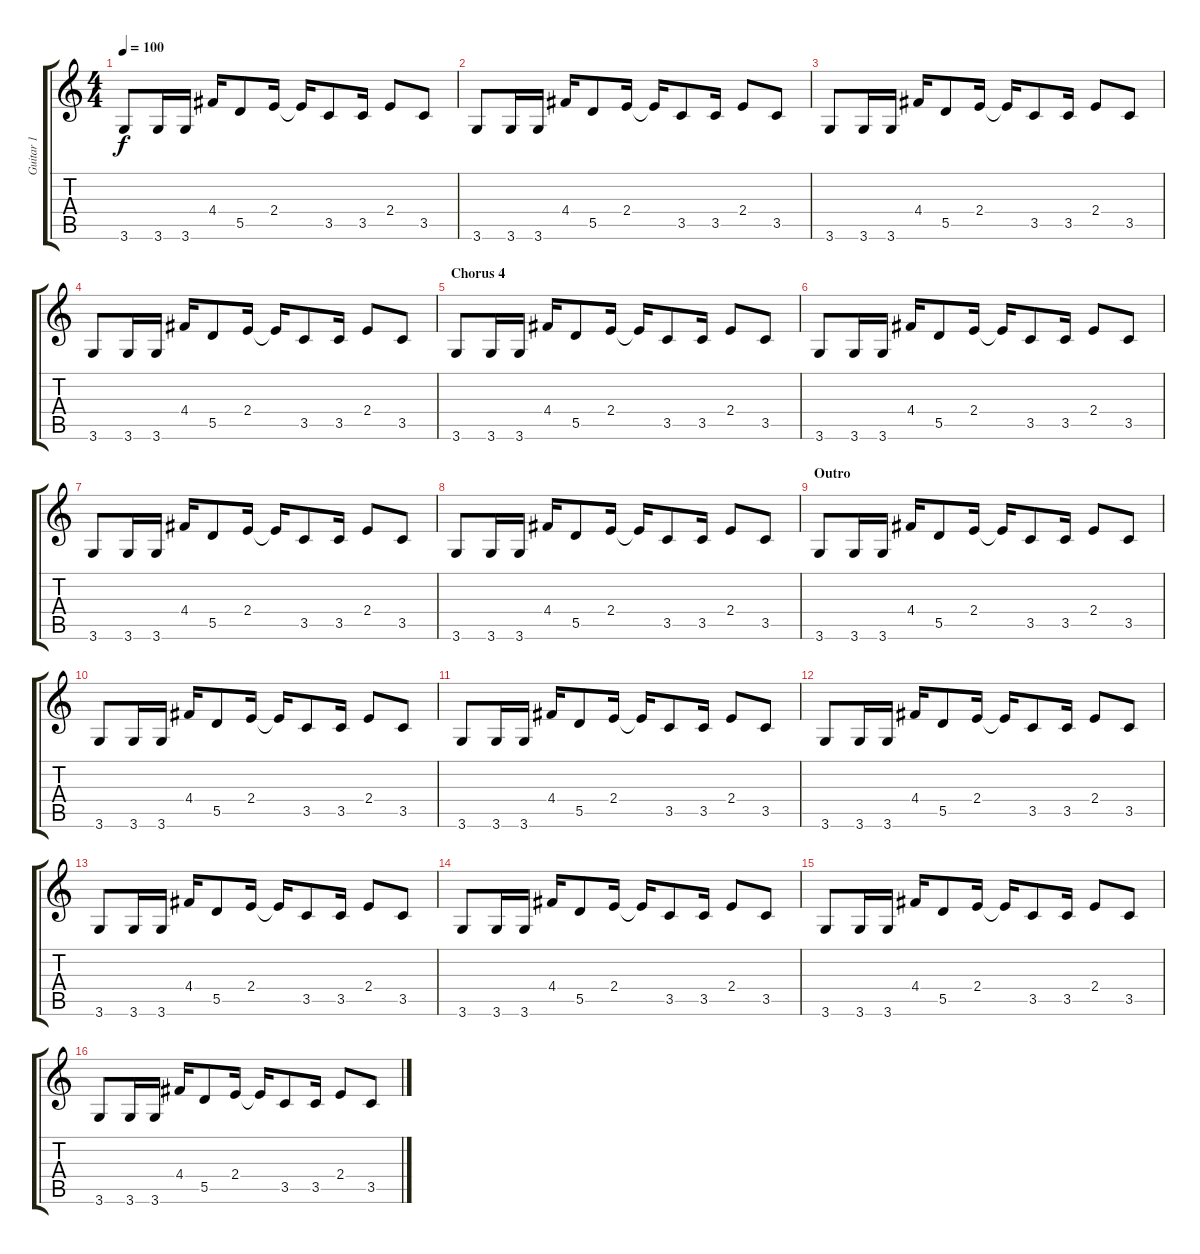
\track ("Guitar 1" "Guitar 1") {instrument electricguitarjazz}
\staff {score tabs}
\tuning (E4 B3 G3 D3 A2 E2) {hide}
\ts (4 4)
\tempo 100
\clef g2
\ks c
3.6.8{dy f volume 14 instrument overdrivenguitar} 3.6.16 3.6.16 4.4.16 5.5.8 2.4.16 2.4{t}.16 3.5.8 3.5.16 2.4.8 3.5.8 |
3.6.8{volume 14 instrument overdrivenguitar} 3.6.16 3.6.16 4.4.16 5.5.8 2.4.16 2.4{t}.16 3.5.8 3.5.16 2.4.8 3.5.8 |
3.6.8{volume 14 instrument overdrivenguitar} 3.6.16 3.6.16 4.4.16 5.5.8 2.4.16 2.4{t}.16 3.5.8 3.5.16 2.4.8 3.5.8 |
3.6.8{volume 14 instrument overdrivenguitar} 3.6.16 3.6.16 4.4.16 5.5.8 2.4.16 2.4{t}.16 3.5.8 3.5.16 2.4.8 3.5.8 |
\section ("" "Chorus 4")
3.6.8{volume 14 instrument overdrivenguitar} 3.6.16 3.6.16 4.4.16 5.5.8 2.4.16 2.4{t}.16 3.5.8 3.5.16 2.4.8 3.5.8 |
3.6.8{volume 14 instrument overdrivenguitar} 3.6.16 3.6.16 4.4.16 5.5.8 2.4.16 2.4{t}.16 3.5.8 3.5.16 2.4.8 3.5.8 |
3.6.8{volume 14 instrument overdrivenguitar} 3.6.16 3.6.16 4.4.16 5.5.8 2.4.16 2.4{t}.16 3.5.8 3.5.16 2.4.8 3.5.8 |
3.6.8{volume 14 instrument overdrivenguitar} 3.6.16 3.6.16 4.4.16 5.5.8 2.4.16 2.4{t}.16 3.5.8 3.5.16 2.4.8 3.5.8 |
\section ("" "Outro")
3.6.8{volume 14 instrument overdrivenguitar} 3.6.16 3.6.16 4.4.16 5.5.8 2.4.16 2.4{t}.16 3.5.8 3.5.16 2.4.8 3.5.8 |
3.6.8{volume 14 instrument overdrivenguitar} 3.6.16 3.6.16 4.4.16 5.5.8 2.4.16 2.4{t}.16 3.5.8 3.5.16 2.4.8 3.5.8 |
3.6.8{volume 14 instrument overdrivenguitar} 3.6.16 3.6.16 4.4.16 5.5.8 2.4.16 2.4{t}.16 3.5.8 3.5.16 2.4.8 3.5.8 |
3.6.8{volume 14 instrument overdrivenguitar} 3.6.16 3.6.16 4.4.16 5.5.8 2.4.16 2.4{t}.16 3.5.8 3.5.16 2.4.8 3.5.8 |
3.6.8{volume 14 instrument overdrivenguitar} 3.6.16 3.6.16 4.4.16 5.5.8 2.4.16 2.4{t}.16 3.5.8 3.5.16 2.4.8 3.5.8 |
3.6.8{volume 14 instrument overdrivenguitar} 3.6.16 3.6.16 4.4.16 5.5.8 2.4.16 2.4{t}.16 3.5.8 3.5.16 2.4.8 3.5.8 |
3.6.8{volume 14 instrument overdrivenguitar} 3.6.16 3.6.16 4.4.16 5.5.8 2.4.16 2.4{t}.16 3.5.8 3.5.16 2.4.8 3.5.8 |
3.6.8{volume 14 instrument overdrivenguitar} 3.6.16 3.6.16 4.4.16 5.5.8 2.4.16 2.4{t}.16 3.5.8 3.5.16 2.4.8 3.5.8
